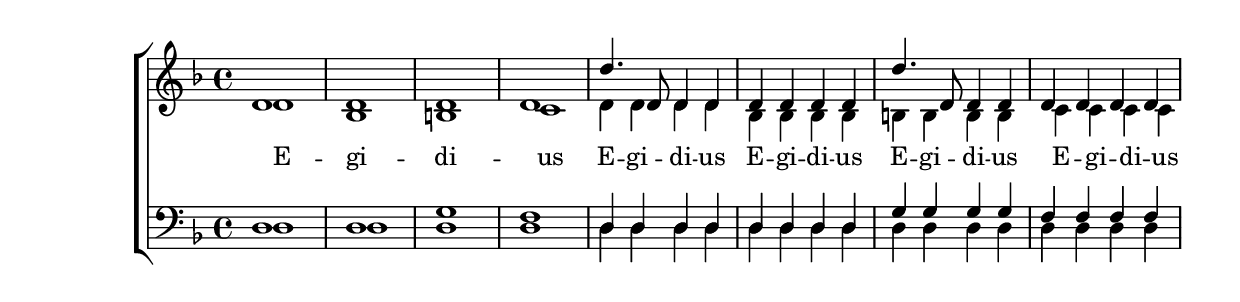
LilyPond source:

\paper {
  top-system-spacing.basic-distance = #10
  score-system-spacing.basic-distance = #20
  system-system-spacing.basic-distance = #20
  last-bottom-spacing.basic-distance = #10
}

global = {
  \key d \minor
  \time 4/4
}

sopMusic = \relative c'' {
d,1 d d d
d'4. d,8 d4 d 
d d d d
d'4. d,8 d4 d 
d d d d


}
sopWords = \lyricmode {

}

altoMusic = \relative c' {
d1
bes1
b1
c1
d4 d d d
bes4 bes bes bes
b4 b b b
c4 c c c



}
altoWords = \lyricmode {
E -- gi -- di -- us 
E -- gi -- di -- us
E -- gi -- di -- us 
E -- gi -- di -- us
E -- gi -- di -- us 
E -- gi -- di -- us
E -- gi -- di -- us 
E -- gi -- di -- us
waer bestu bleven
Mi lanct na di gheselle mijn
Du coors die doot du liets mi tleven
}

tenorMusic = \relative {
d1
d1
g1
f1
d4 d d d
d4 d d d
g4 g g g
f4 f f f

}
tenorWords = \lyricmode {

}

bassMusic = \relative {
d1
d1
d1
d1
d4 d d d
d4 d d d
d4 d d d
d4 d d d


}
bassWords = \lyricmode {

}

\score {
  \new ChoirStaff <<
    \new Lyrics = "sopranos" \with {
      % this is needed for lyrics above a staff
      \override VerticalAxisGroup.staff-affinity = #DOWN
    }
    \new Staff = "women" <<
      \new Voice = "sopranos" {
        \voiceOne
        << \global \sopMusic >>
      }
      \new Voice = "altos" {
        \voiceTwo
        << \global \altoMusic >>
      }
    >>
    \new Lyrics = "altos"
    \new Lyrics = "tenors" \with {
      % this is needed for lyrics above a staff
      \override VerticalAxisGroup.staff-affinity = #DOWN
    }
    \new Staff = "men" <<
      \clef bass
      \new Voice = "tenors" {
        \voiceOne
        << \global \tenorMusic >>
      }
      \new Voice = "basses" {
        \voiceTwo << \global \bassMusic >>
      }
    >>
    \new Lyrics = "basses"
    \context Lyrics = "sopranos" \lyricsto "sopranos" \sopWords
    \context Lyrics = "altos" \lyricsto "altos" \altoWords
    \context Lyrics = "tenors" \lyricsto "tenors" \tenorWords
    \context Lyrics = "basses" \lyricsto "basses" \bassWords
  >>
  \midi {}
  \layout {}
}